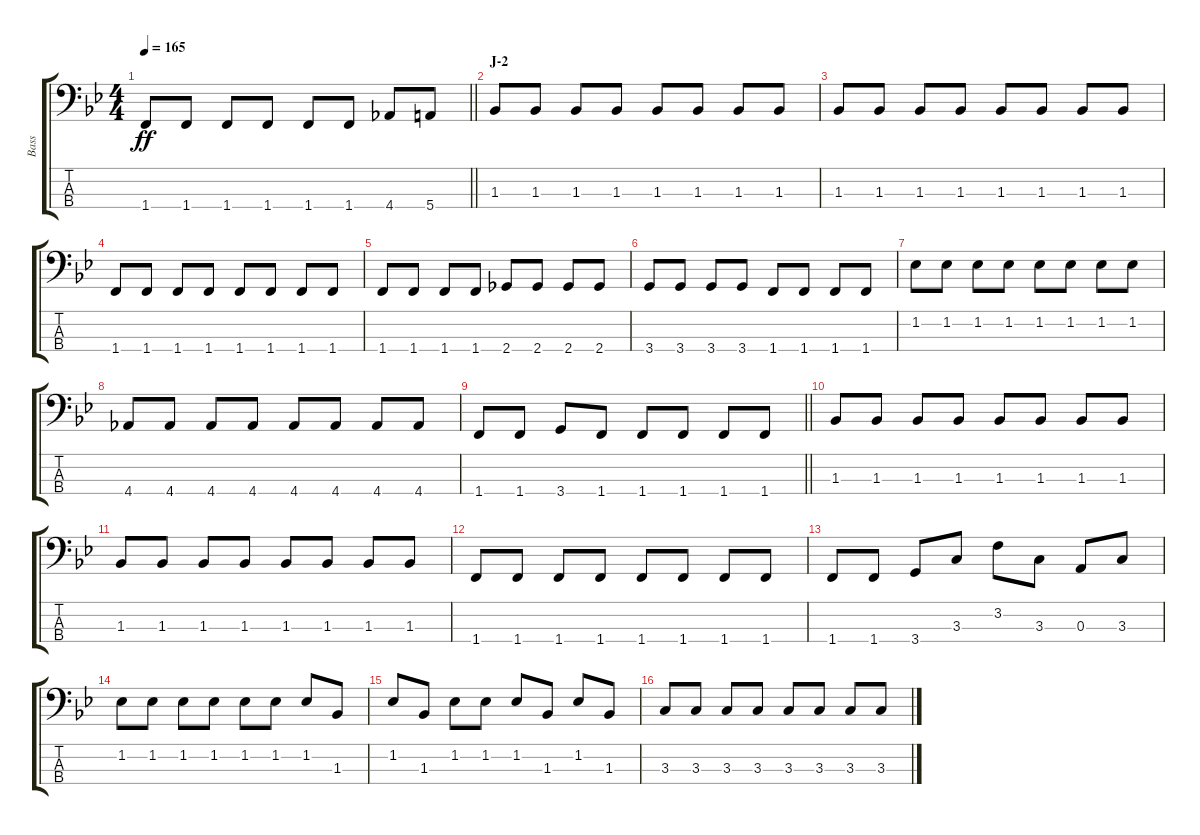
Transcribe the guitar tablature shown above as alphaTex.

\track ("Bass" "Bass") {instrument electricbasspick}
\staff {score tabs}
\tuning (G2 D2 A1 E1) {hide}
\ts (4 4)
\tempo 165
\clef f4
\barLineRight lightlight
\ks bb
1.4.8{dy ff} 1.4.8 1.4.8 1.4.8 1.4.8 1.4.8 4.4.8 5.4.8 |
\section ("" "J-2")
1.3.8 1.3.8 1.3.8 1.3.8 1.3.8 1.3.8 1.3.8 1.3.8 |
1.3.8 1.3.8 1.3.8 1.3.8 1.3.8 1.3.8 1.3.8 1.3.8 |
1.4.8 1.4.8 1.4.8 1.4.8 1.4.8 1.4.8 1.4.8 1.4.8 |
1.4.8 1.4.8 1.4.8 1.4.8 2.4.8 2.4.8 2.4.8 2.4.8 |
3.4.8 3.4.8 3.4.8 3.4.8 1.4.8 1.4.8 1.4.8 1.4.8 |
1.2.8 1.2.8 1.2.8 1.2.8 1.2.8 1.2.8 1.2.8 1.2.8 |
4.4.8 4.4.8 4.4.8 4.4.8 4.4.8 4.4.8 4.4.8 4.4.8 |
\barLineRight lightlight
1.4.8 1.4.8 3.4.8 1.4.8 1.4.8 1.4.8 1.4.8 1.4.8 |
1.3.8 1.3.8 1.3.8 1.3.8 1.3.8 1.3.8 1.3.8 1.3.8 |
1.3.8 1.3.8 1.3.8 1.3.8 1.3.8 1.3.8 1.3.8 1.3.8 |
1.4.8 1.4.8 1.4.8 1.4.8 1.4.8 1.4.8 1.4.8 1.4.8 |
1.4.8 1.4.8 3.4.8 3.3.8 3.2.8 3.3.8 0.3.8 3.3.8 |
1.2.8 1.2.8 1.2.8 1.2.8 1.2.8 1.2.8 1.2.8 1.3.8 |
1.2.8 1.3.8 1.2.8 1.2.8 1.2.8 1.3.8 1.2.8 1.3.8 |
3.3.8 3.3.8 3.3.8 3.3.8 3.3.8 3.3.8 3.3.8 3.3.8
